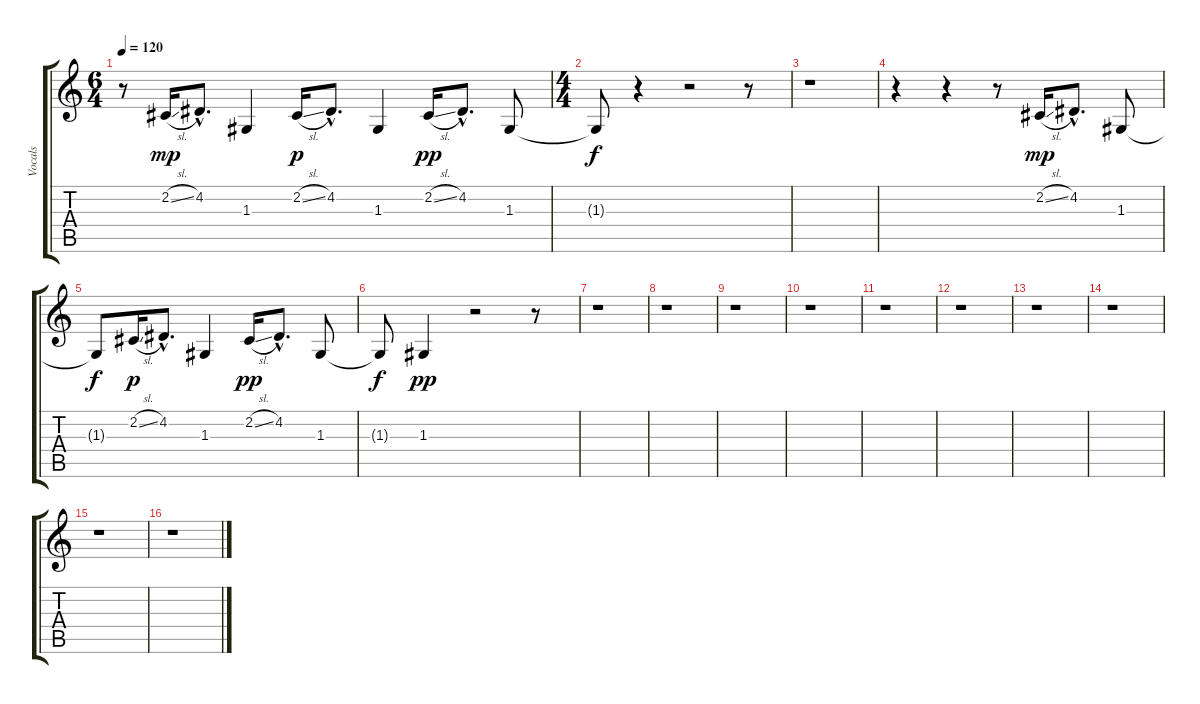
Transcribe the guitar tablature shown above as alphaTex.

\track ("Vocals" "Vocals") {instrument lead2sawtooth}
\staff {score tabs}
\tuning (E4 B3 G3 D3 A2 E2) {hide}
\ts (6 4)
\tempo 120
\clef g2
\ks c
r.8{dy mp instrument lead2sawtooth} 2.2{sl}.16 4.2{hac}.8{d} 1.3.4 2.2{sl}.16{dy p} 4.2{hac}.8{d} 1.3.4 2.2{sl}.16{dy pp} 4.2{hac}.8{d} 1.3.8 |
\ts (4 4)
1.3{t}.8{dy f} r.4 r.2 r.8 |
r.1 |
r.4 r.4 r.8 2.2{sl}.16{dy mp} 4.2{hac}.8{d} 1.3.8 |
1.3{t}.8{dy f} 2.2{sl}.16{dy p} 4.2{hac}.8{d} 1.3.4 2.2{sl}.16{dy pp} 4.2{hac}.8{d} 1.3.8 |
1.3{t}.8{dy f} 1.3.4{dy pp} r.2 r.8 |
r.1 |
r.1 |
r.1 |
r.1 |
r.1 |
r.1 |
r.1 |
r.1 |
r.1 |
r.1
